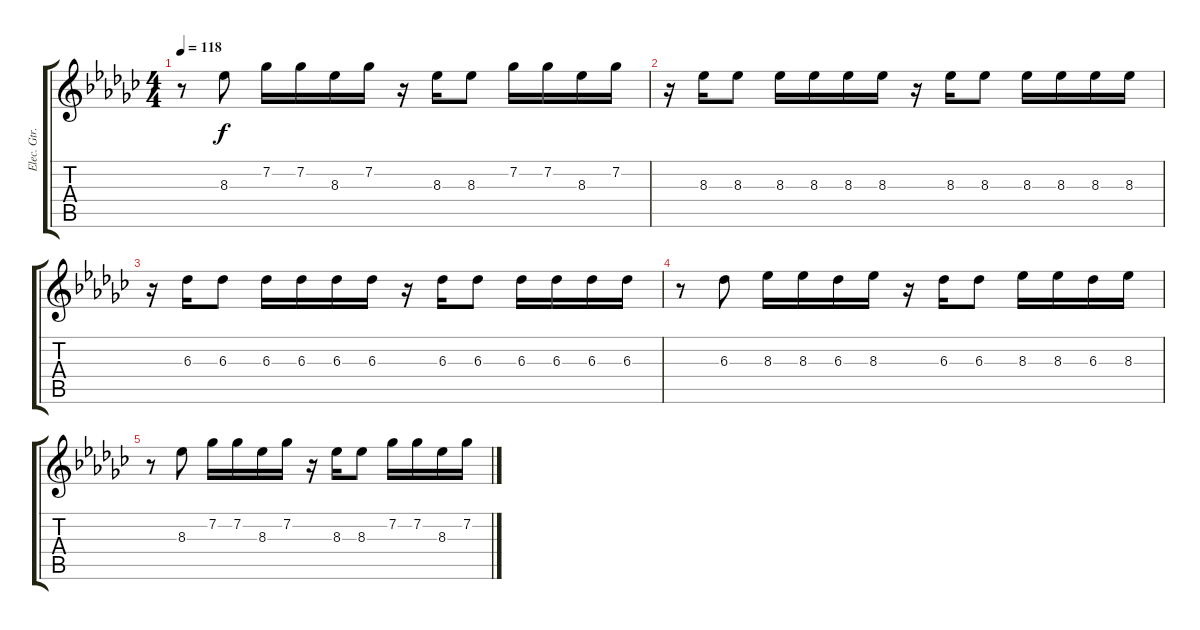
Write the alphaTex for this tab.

\track ("Elec. Gtr. 2 (muted)" "Elec. Gtr.") {instrument electricguitarmuted}
\staff {score tabs}
\tuning (E4 B3 G3 D3 A2 E2) {hide}
\ts (4 4)
\tempo 118
\clef g2
\ks ebminor
r.8{dy f volume 0} 8.3.8 7.2.16 7.2.16 8.3.16 7.2.16 r.16 8.3.16 8.3.8 7.2.16 7.2.16 8.3.16 7.2.16 |
r.16 8.3.16 8.3.8 8.3.16 8.3.16 8.3.16 8.3.16 r.16 8.3.16 8.3.8 8.3.16 8.3.16 8.3.16 8.3.16 |
r.16 6.3.16 6.3.8 6.3.16 6.3.16 6.3.16 6.3.16 r.16 6.3.16 6.3.8 6.3.16 6.3.16 6.3.16 6.3.16 |
r.8 6.3.8 8.3.16 8.3.16 6.3.16 8.3.16 r.16 6.3.16 6.3.8 8.3.16 8.3.16 6.3.16 8.3.16 |
r.8 8.3.8 7.2.16 7.2.16 8.3.16 7.2.16 r.16 8.3.16 8.3.8 7.2.16 7.2.16 8.3.16 7.2.16
